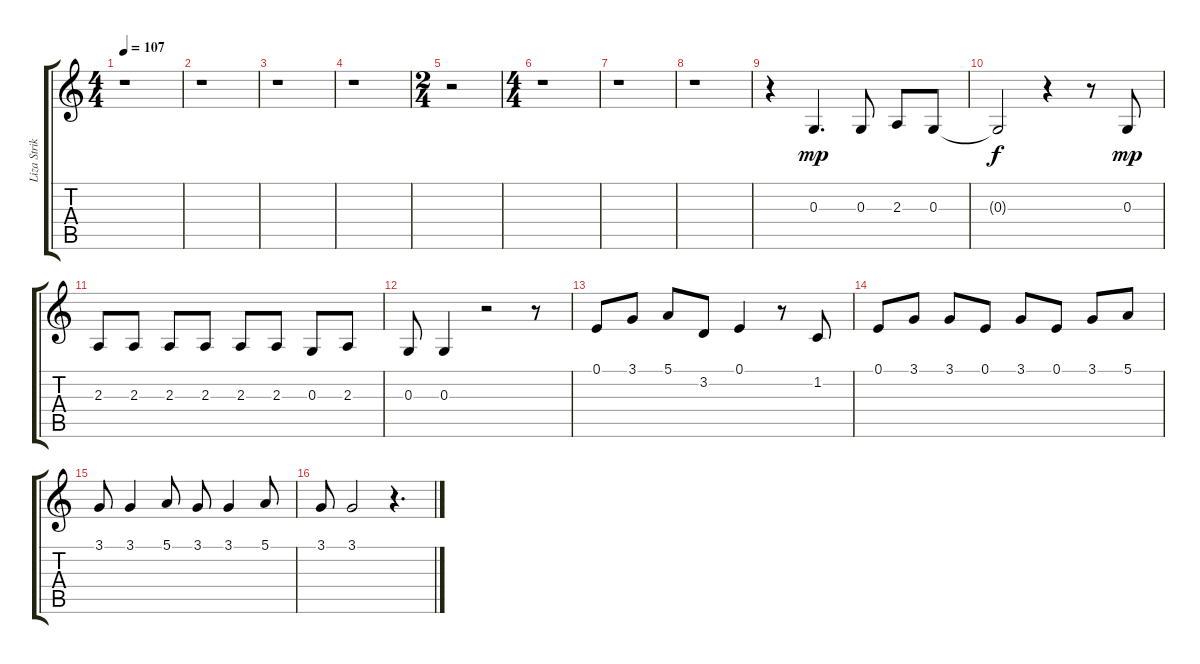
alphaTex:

\track ("Liza Strike" "Liza Strik") {instrument clarinet}
\staff {score tabs}
\tuning (E4 B3 G3 D3 A2 E2) {hide}
\ts (4 4)
\tempo 107
\clef g2
\ks c
r.1{dy mp} |
r.1 |
r.1 |
r.1 |
\ts (2 4)
r.2 |
\ts (4 4)
r.1 |
r.1 |
r.1 |
r.4 0.3.4{d} 0.3.8 2.3.8 0.3.8 |
0.3{t}.2{dy f} r.4 r.8 0.3.8{dy mp} |
2.3.8 2.3.8 2.3.8 2.3.8 2.3.8 2.3.8 0.3.8 2.3.8 |
0.3.8 0.3.4 r.2 r.8 |
0.1.8 3.1.8 5.1.8 3.2.8 0.1.4 r.8 1.2.8 |
0.1.8 3.1.8 3.1.8 0.1.8 3.1.8 0.1.8 3.1.8 5.1.8 |
3.1.8 3.1.4 5.1.8 3.1.8 3.1.4 5.1.8 |
3.1.8 3.1.2 r.4{d}
